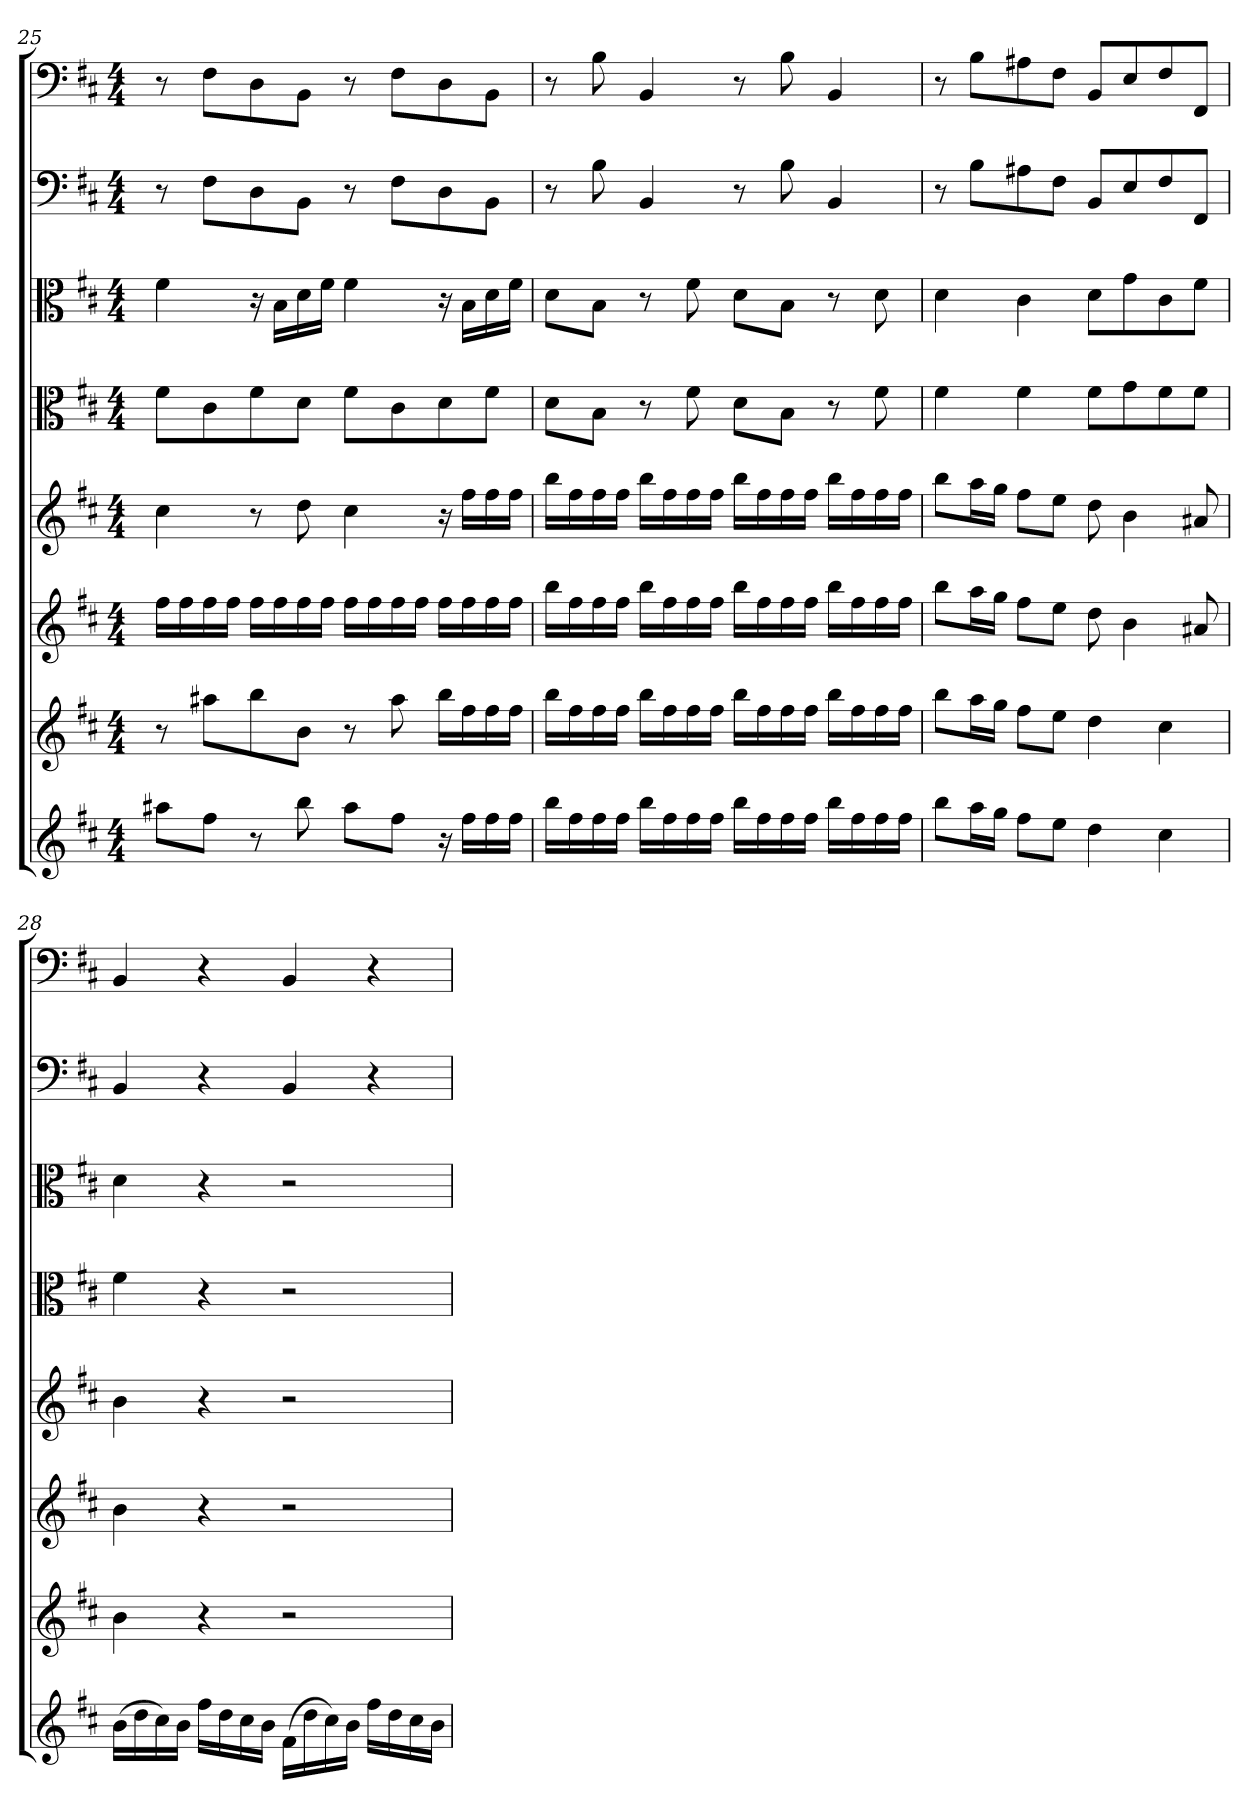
**kern	**kern	**kern	**kern	**kern	**kern	**kern	**kern
*part8	*part7	*part6	*part5	*part4	*part3	*part2	*part1
*staff8	*staff7	*staff6	*staff5	*staff4	*staff3	*staff2	*staff1
*clefG2	*clefG2	*clefG2	*clefG2	*clefC3	*clefC3	*clefF4	*clefF4
*k[f#c#]	*k[f#c#]	*k[f#c#]	*k[f#c#]	*k[f#c#]	*k[f#c#]	*k[f#c#]	*k[f#c#]
*b:	*b:	*b:	*b:	*b:	*b:	*b:	*b:
*M4/4	*M4/4	*M4/4	*M4/4	*M4/4	*M4/4	*M4/4	*M4/4
=25	=25	=25	=25	=25	=25	=25	=25
8aa#X\L	8r	16ff#\LL	4cc#\	8f#\L	4f#\	8r	8r
.	.	16ff#\	.	.	.	.	.
8ff#\J	8aa#X\L	16ff#\	.	8c#\	.	8F#\L	8F#\L
.	.	16ff#\JJ	.	.	.	.	.
8r	8bb\	16ff#\LL	8r	8f#\	16r	8D\	8D\
.	.	16ff#\	.	.	16B\LL	.	.
8bb\	8b\J	16ff#\	8dd\	8d\J	16d\	8BB\J	8BB\J
.	.	16ff#\JJ	.	.	16f#\JJ	.	.
8aa#\L	8r	16ff#\LL	4cc#\	8f#\L	4f#\	8r	8r
.	.	16ff#\	.	.	.	.	.
8ff#\J	8aa#\	16ff#\	.	8c#\	.	8F#\L	8F#\L
.	.	16ff#\JJ	.	.	.	.	.
16r	16bb\LL	16ff#\LL	16r	8d\	16r	8D\	8D\
16ff#\LL	16ff#\	16ff#\	16ff#\LL	.	16B\LL	.	.
16ff#\	16ff#\	16ff#\	16ff#\	8f#\J	16d\	8BB\J	8BB\J
16ff#\JJ	16ff#\JJ	16ff#\JJ	16ff#\JJ	.	16f#\JJ	.	.
=26	=26	=26	=26	=26	=26	=26	=26
16bb\LL	16bb\LL	16bb\LL	16bb\LL	8d\L	8d\L	8r	8r
16ff#\	16ff#\	16ff#\	16ff#\	.	.	.	.
16ff#\	16ff#\	16ff#\	16ff#\	8B\J	8B\J	8B\	8B\
16ff#\JJ	16ff#\JJ	16ff#\JJ	16ff#\JJ	.	.	.	.
16bb\LL	16bb\LL	16bb\LL	16bb\LL	8r	8r	4BB/	4BB/
16ff#\	16ff#\	16ff#\	16ff#\	.	.	.	.
16ff#\	16ff#\	16ff#\	16ff#\	8f#\	8f#\	.	.
16ff#\JJ	16ff#\JJ	16ff#\JJ	16ff#\JJ	.	.	.	.
16bb\LL	16bb\LL	16bb\LL	16bb\LL	8d\L	8d\L	8r	8r
16ff#\	16ff#\	16ff#\	16ff#\	.	.	.	.
16ff#\	16ff#\	16ff#\	16ff#\	8B\J	8B\J	8B\	8B\
16ff#\JJ	16ff#\JJ	16ff#\JJ	16ff#\JJ	.	.	.	.
16bb\LL	16bb\LL	16bb\LL	16bb\LL	8r	8r	4BB/	4BB/
16ff#\	16ff#\	16ff#\	16ff#\	.	.	.	.
16ff#\	16ff#\	16ff#\	16ff#\	8f#\	8d\	.	.
16ff#\JJ	16ff#\JJ	16ff#\JJ	16ff#\JJ	.	.	.	.
=27	=27	=27	=27	=27	=27	=27	=27
8bb\L	8bb\L	8bb\L	8bb\L	4f#\	4d\	8r	8r
16aa\L	16aa\L	16aa\L	16aa\L	.	.	8B\L	8B\L
16gg\JJ	16gg\JJ	16gg\JJ	16gg\JJ	.	.	.	.
8ff#\L	8ff#\L	8ff#\L	8ff#\L	4f#\	4c#\	8A#X\	8A#X\
8ee\J	8ee\J	8ee\J	8ee\J	.	.	8F#\J	8F#\J
4dd\	4dd\	8dd\	8dd\	8f#\L	8d\L	8BB/L	8BB/L
.	.	4b\	4b\	8g\	8g\	8E/	8E/
4cc#\	4cc#\	.	.	8f#\	8c#\	8F#/	8F#/
.	.	8a#X/	8a#X/	8f#\J	8f#\J	8FF#/J	8FF#/J
=28	=28	=28	=28	=28	=28	=28	=28
(16b\LL	4b\	4b\	4b\	4f#\	4d\	4BB/	4BB/
16dd\	.	.	.	.	.	.	.
16cc#\)	.	.	.	.	.	.	.
16b\JJ	.	.	.	.	.	.	.
16ff#\LL	4r	4r	4r	4r	4r	4r	4r
16dd\	.	.	.	.	.	.	.
16cc#\	.	.	.	.	.	.	.
16b\JJ	.	.	.	.	.	.	.
(16f#\LL	2r	2r	2r	2r	2r	4BB/	4BB/
16dd\	.	.	.	.	.	.	.
16cc#\)	.	.	.	.	.	.	.
16b\JJ	.	.	.	.	.	.	.
16ff#\LL	.	.	.	.	.	4r	4r
16dd\	.	.	.	.	.	.	.
16cc#\	.	.	.	.	.	.	.
16b\JJ	.	.	.	.	.	.	.
=	=	=	=	=	=	=	=
*-	*-	*-	*-	*-	*-	*-	*-
